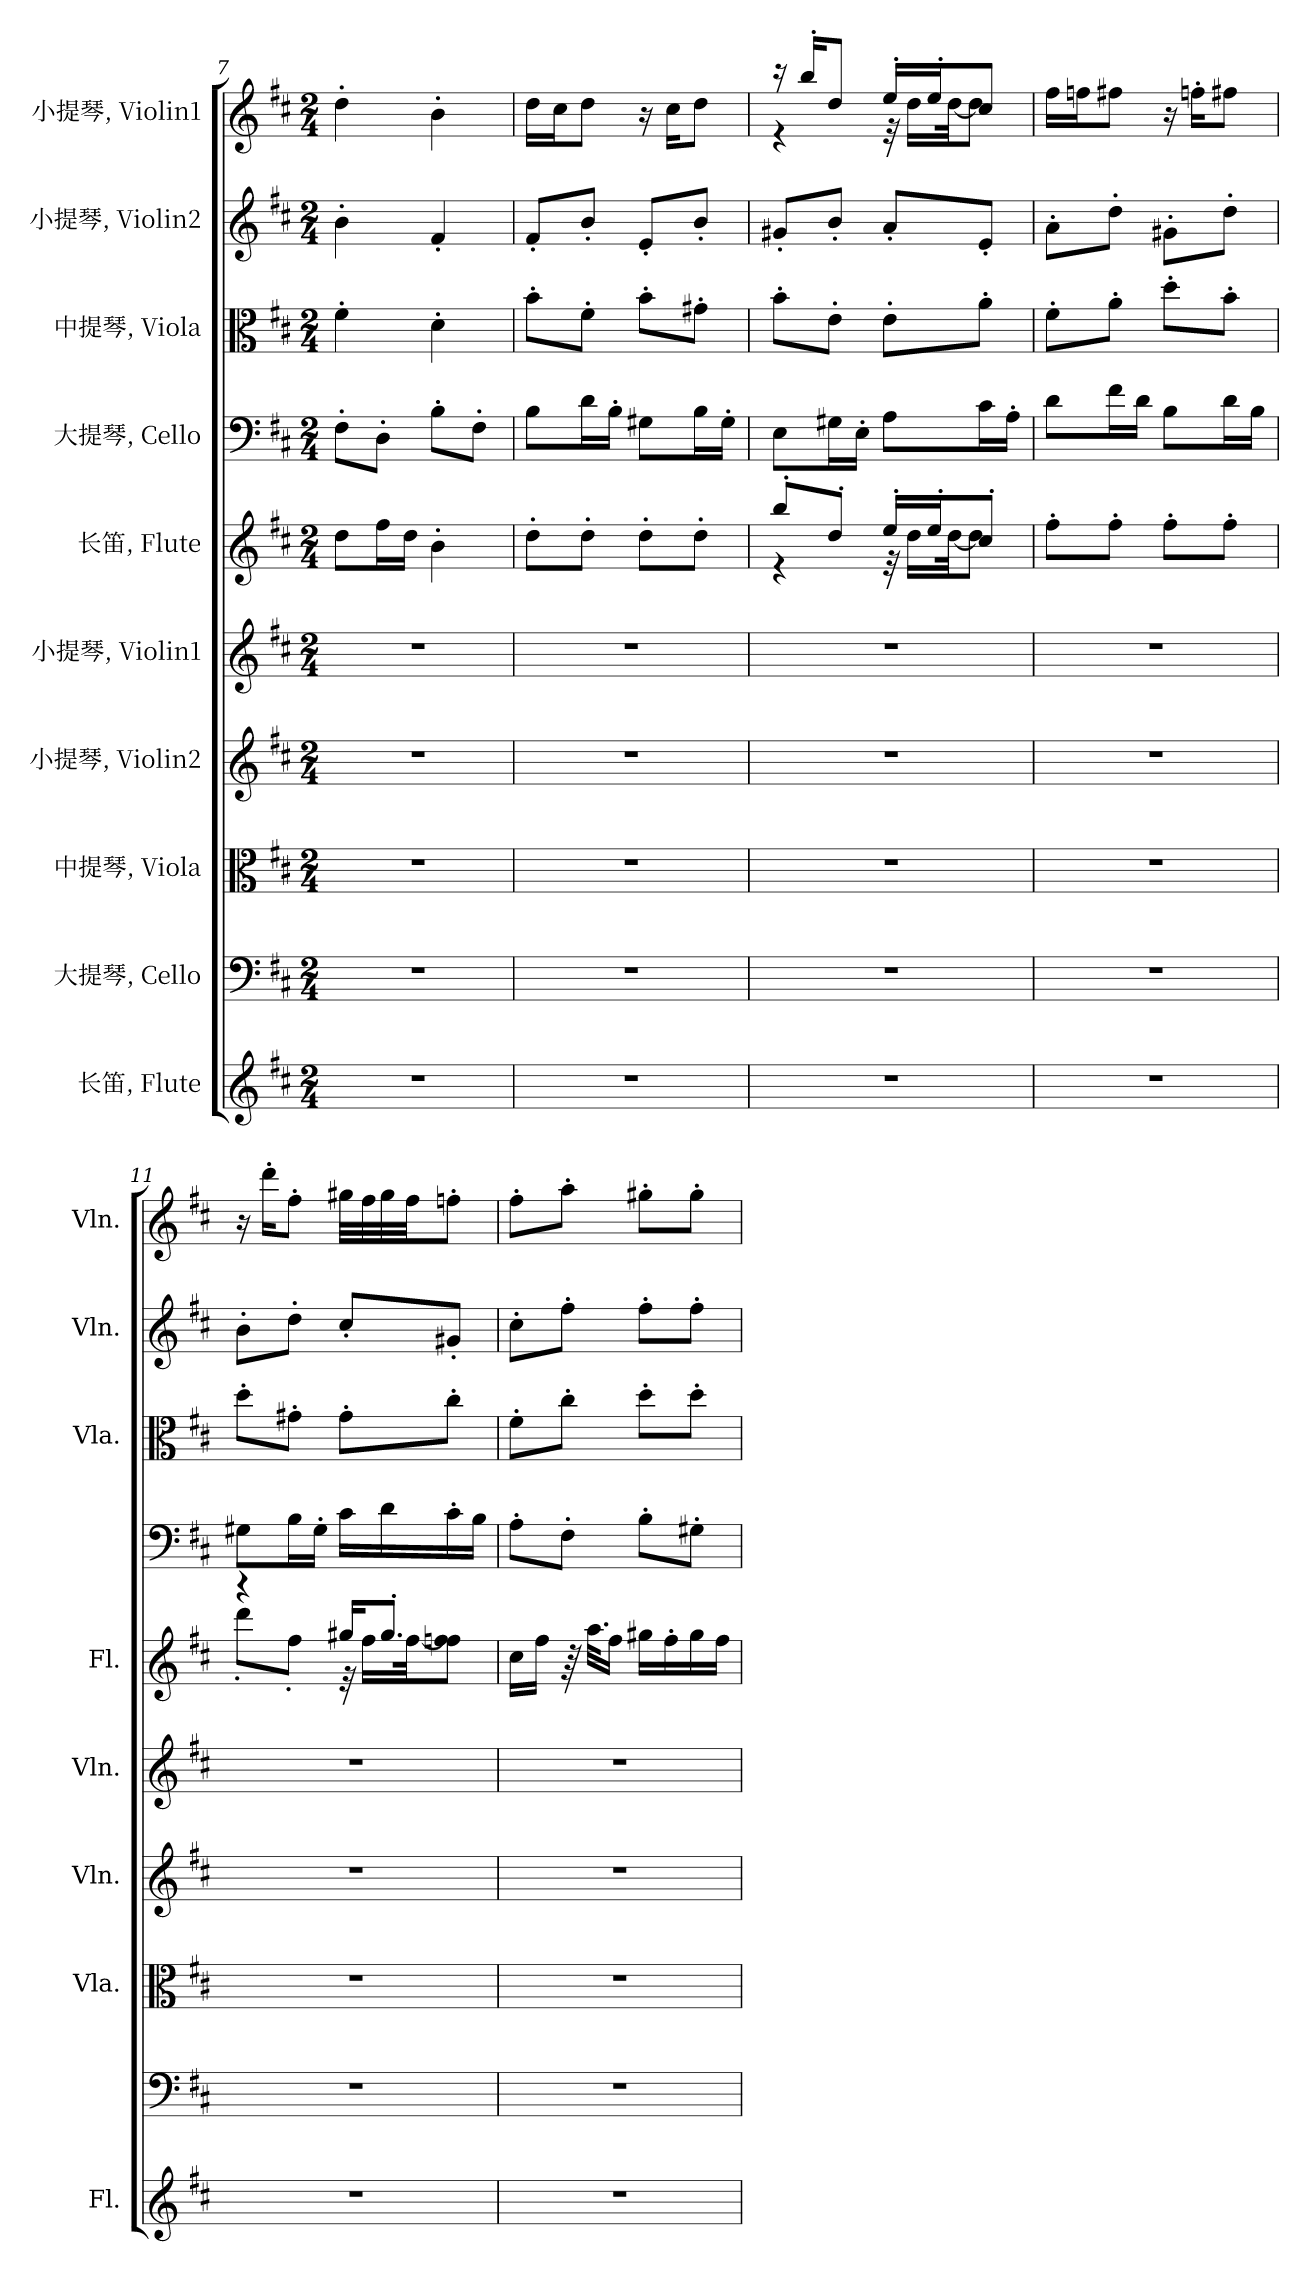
**kern	**kern	**kern	**kern	**kern	**kern	**kern	**kern	**kern	**kern
*part10	*part9	*part8	*part7	*part6	*part5	*part4	*part3	*part2	*part1
*staff10	*staff9	*staff8	*staff7	*staff6	*staff5	*staff4	*staff3	*staff2	*staff1
*I"长笛, Flute	*I"大提琴, Cello	*I"中提琴, Viola	*I"小提琴, Violin2	*I"小提琴, Violin1	*I"长笛, Flute	*I"大提琴, Cello	*I"中提琴, Viola	*I"小提琴, Violin2	*I"小提琴, Violin1
*I'Fl.	*	*I'Vla.	*I'Vln.	*I'Vln.	*I'Fl.	*	*I'Vla.	*I'Vln.	*I'Vln.
*clefG2	*clefF4	*clefC3	*clefG2	*clefG2	*clefG2	*clefF4	*clefC3	*clefG2	*clefG2
*k[f#c#]	*k[f#c#]	*k[f#c#]	*k[f#c#]	*k[f#c#]	*k[f#c#]	*k[f#c#]	*k[f#c#]	*k[f#c#]	*k[f#c#]
*M2/4	*M2/4	*M2/4	*M2/4	*M2/4	*M2/4	*M2/4	*M2/4	*M2/4	*M2/4
=7	=7	=7	=7	=7	=7	=7	=7	=7	=7
2r	2r	2r	2r	2r	8dd\L	8F#'\L	4f#'\	4b'\	4dd'\
.	.	.	.	.	16ff#\L	8D'\J	.	.	.
.	.	.	.	.	16dd\JJ	.	.	.	.
.	.	.	.	.	4b'\	8B'\L	4d'\	4f#'/	4b'\
.	.	.	.	.	.	8F#'\J	.	.	.
=8	=8	=8	=8	=8	=8	=8	=8	=8	=8
2r	2r	2r	2r	2r	8dd'\L	8B\L	8b'\L	8f#'/L	16dd\LL
.	.	.	.	.	.	.	.	.	16cc#\J
.	.	.	.	.	8dd'\J	16d\L	8f#'\J	8b'/J	8dd\J
.	.	.	.	.	.	16B'\JJ	.	.	.
.	.	.	.	.	8dd'\L	8G#X\L	8b'\L	8e'/L	16r
.	.	.	.	.	.	.	.	.	16cc#\KL
.	.	.	.	.	8dd'\J	16B\L	8g#X'\J	8b'/J	8dd\J
.	.	.	.	.	.	16G#'\JJ	.	.	.
=9	=9	=9	=9	=9	=9	=9	=9	=9	=9
*	*	*	*	*	*^	*	*	*	*^
2r	2r	2r	2r	2r	8bb'/L	4r	8E\L	8b'\L	8g#X'/L	16r	4r
.	.	.	.	.	.	.	.	.	.	16bb'/KL	.
.	.	.	.	.	8dd'/J	.	16G#X\L	8e'\J	8b'/J	8dd/J	.
.	.	.	.	.	.	.	16E'\JJ	.	.	.	.
.	.	.	.	.	16ee'/LL	32r	8A\L	8e'\L	8a'/L	16ee'/LL	32r
.	.	.	.	.	.	16dd\LL	.	.	.	.	16dd\LL
.	.	.	.	.	16ee'/J	.	.	.	.	16ee'/J	.
.	.	.	.	.	.	[32dd\JK	.	.	.	.	[32dd\JK
.	.	.	.	.	8cc#'/J	8dd\J]	16c#\L	8a'\J	8e'/J	8cc#/J	8dd\J]
.	.	.	.	.	.	.	16A'\JJ	.	.	.	.
*	*	*	*	*	*v	*v	*	*	*	*v	*v
!!LO:PB:g=z
=10	=10	=10	=10	=10	=10	=10	=10	=10	=10
2r	2r	2r	2r	2r	8ff#'\L	8d\L	8f#'\L	8a'\L	16ff#\LL
.	.	.	.	.	.	.	.	.	16ffn\J
.	.	.	.	.	8ff#'\J	16f#\L	8a'\J	8dd'\J	8ff#X\J
.	.	.	.	.	.	16d\JJ	.	.	.
.	.	.	.	.	8ff#'\L	8B\L	8dd'\L	8g#X'\L	16r
.	.	.	.	.	.	.	.	.	16ffn'\KL
.	.	.	.	.	8ff#'\J	16d\L	8b'\J	8dd'\J	8ff#X\J
.	.	.	.	.	.	16B\JJ	.	.	.
=11	=11	=11	=11	=11	=11	=11	=11	=11	=11
*	*	*	*	*	*^	*	*	*	*
2r	2r	2r	2r	2r	4r	8ddd'\L	8G#X\L	8dd'\L	8b'\L	16r
.	.	.	.	.	.	.	.	.	.	16ddd'\KL
.	.	.	.	.	.	8ff#'\J	16B\L	8g#X'\J	8dd'\J	8ff#'\J
.	.	.	.	.	.	.	16G#'\JJ	.	.	.
.	.	.	.	.	16gg#X/KL	32r	16c#\LL	8g#'\L	8cc#'/L	32gg#X\LLL
.	.	.	.	.	.	16ff#\LL	.	.	.	32ff#\
.	.	.	.	.	8.gg#'/J	.	16d\	.	.	32gg#\
.	.	.	.	.	.	[32ff#\JK	.	.	.	32ff#\JJ
.	.	.	.	.	.	8ffn\ 8ff#\]J	16c#'\	8cc#'\J	8g#X'/J	8ffn'\J
.	.	.	.	.	.	.	16B\JJ	.	.	.
*	*	*	*	*	*v	*v	*	*	*	*
=12	=12	=12	=12	=12	=12	=12	=12	=12	=12
2r	2r	2r	2r	2r	16cc#\LL	8A'\L	8f#'\L	8cc#'\L	8ff#'\L
.	.	.	.	.	16ff#\JJ	.	.	.	.
.	.	.	.	.	64r	8F#'\J	8cc#'\J	8ff#'\J	8aa'\J
.	.	.	.	.	32.aa\KLL	.	.	.	.
.	.	.	.	.	16ff#\JJ	.	.	.	.
.	.	.	.	.	16gg#X\LL	8B'\L	8dd'\L	8ff#'\L	8gg#X'\L
.	.	.	.	.	16ff#'\	.	.	.	.
.	.	.	.	.	16gg#\	8G#X'\J	8dd'\J	8ff#'\J	8gg#'\J
.	.	.	.	.	16ff#\JJ	.	.	.	.
=	=	=	=	=	=	=	=	=	=
*-	*-	*-	*-	*-	*-	*-	*-	*-	*-
